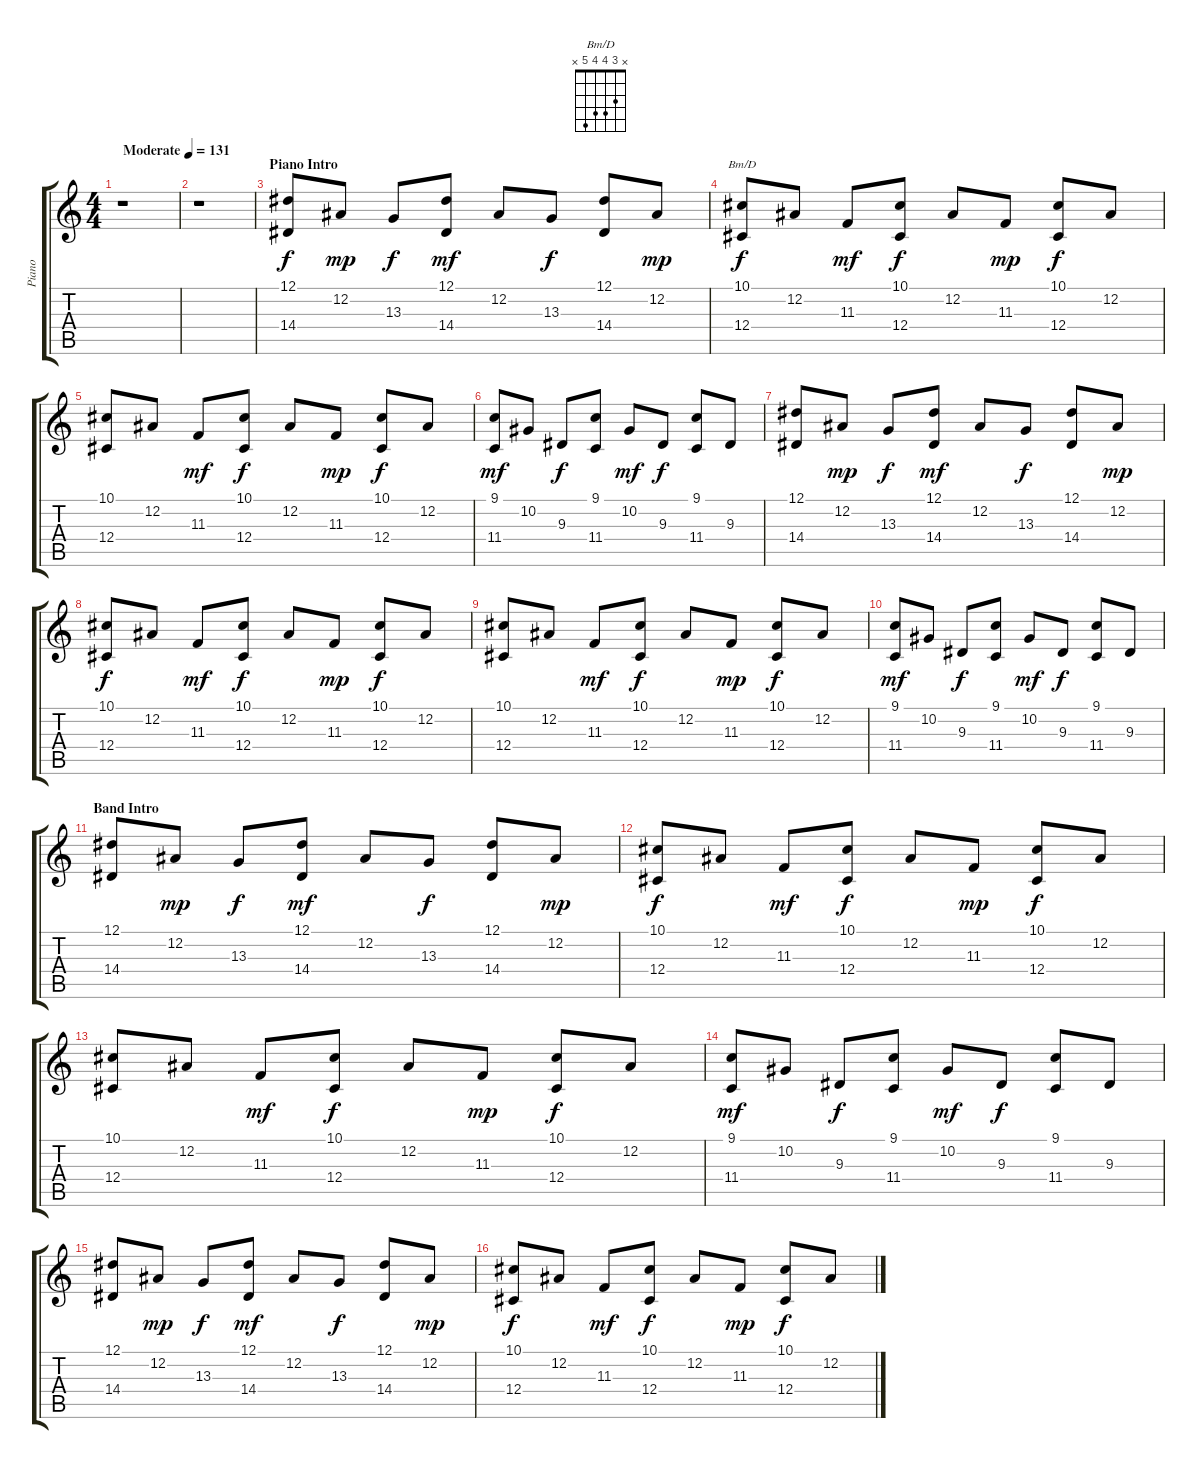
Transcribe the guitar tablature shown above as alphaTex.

\track ("Piano" "Piano") {instrument acousticgrandpiano}
\staff {score tabs}
\tuning (Eb4 Bb3 Gb3 Db3 Ab2 Eb2) {hide}
\chord ("Bm/D" x 3 4 4 5 x)
\ts (4 4)
\tempo (131 "Moderate")
\clef g2
\ks c
r.1{dy f instrument acousticgrandpiano} |
r.1 |
\section ("" "Piano Intro")
(12.1 14.4).8 12.2.8{dy mp} 13.3.8{dy f} (12.1 14.4).8{dy mf} 12.2.8 13.3.8{dy f} (12.1 14.4).8 12.2.8{dy mp} |
(10.1 12.4).8{ch "Bm/D" dy f} 12.2.8 11.3.8{dy mf} (10.1 12.4).8{dy f} 12.2.8 11.3.8{dy mp} (10.1 12.4).8{dy f} 12.2.8 |
(10.1 12.4).8 12.2.8 11.3.8{dy mf} (10.1 12.4).8{dy f} 12.2.8 11.3.8{dy mp} (10.1 12.4).8{dy f} 12.2.8 |
(9.1 11.4).8{dy mf} 10.2.8 9.3.8{dy f} (9.1 11.4).8 10.2.8{dy mf} 9.3.8{dy f} (9.1 11.4).8 9.3.8 |
(12.1 14.4).8 12.2.8{dy mp} 13.3.8{dy f} (12.1 14.4).8{dy mf} 12.2.8 13.3.8{dy f} (12.1 14.4).8 12.2.8{dy mp} |
(10.1 12.4).8{dy f} 12.2.8 11.3.8{dy mf} (10.1 12.4).8{dy f} 12.2.8 11.3.8{dy mp} (10.1 12.4).8{dy f} 12.2.8 |
(10.1 12.4).8 12.2.8 11.3.8{dy mf} (10.1 12.4).8{dy f} 12.2.8 11.3.8{dy mp} (10.1 12.4).8{dy f} 12.2.8 |
(9.1 11.4).8{dy mf} 10.2.8 9.3.8{dy f} (9.1 11.4).8 10.2.8{dy mf} 9.3.8{dy f} (9.1 11.4).8 9.3.8 |
\section ("" "Band Intro")
(12.1 14.4).8 12.2.8{dy mp} 13.3.8{dy f} (12.1 14.4).8{dy mf} 12.2.8 13.3.8{dy f} (12.1 14.4).8 12.2.8{dy mp} |
(10.1 12.4).8{dy f} 12.2.8 11.3.8{dy mf} (10.1 12.4).8{dy f} 12.2.8 11.3.8{dy mp} (10.1 12.4).8{dy f} 12.2.8 |
(10.1 12.4).8 12.2.8 11.3.8{dy mf} (10.1 12.4).8{dy f} 12.2.8 11.3.8{dy mp} (10.1 12.4).8{dy f} 12.2.8 |
(9.1 11.4).8{dy mf} 10.2.8 9.3.8{dy f} (9.1 11.4).8 10.2.8{dy mf} 9.3.8{dy f} (9.1 11.4).8 9.3.8 |
(12.1 14.4).8 12.2.8{dy mp} 13.3.8{dy f} (12.1 14.4).8{dy mf} 12.2.8 13.3.8{dy f} (12.1 14.4).8 12.2.8{dy mp} |
(10.1 12.4).8{dy f} 12.2.8 11.3.8{dy mf} (10.1 12.4).8{dy f} 12.2.8 11.3.8{dy mp} (10.1 12.4).8{dy f} 12.2.8
